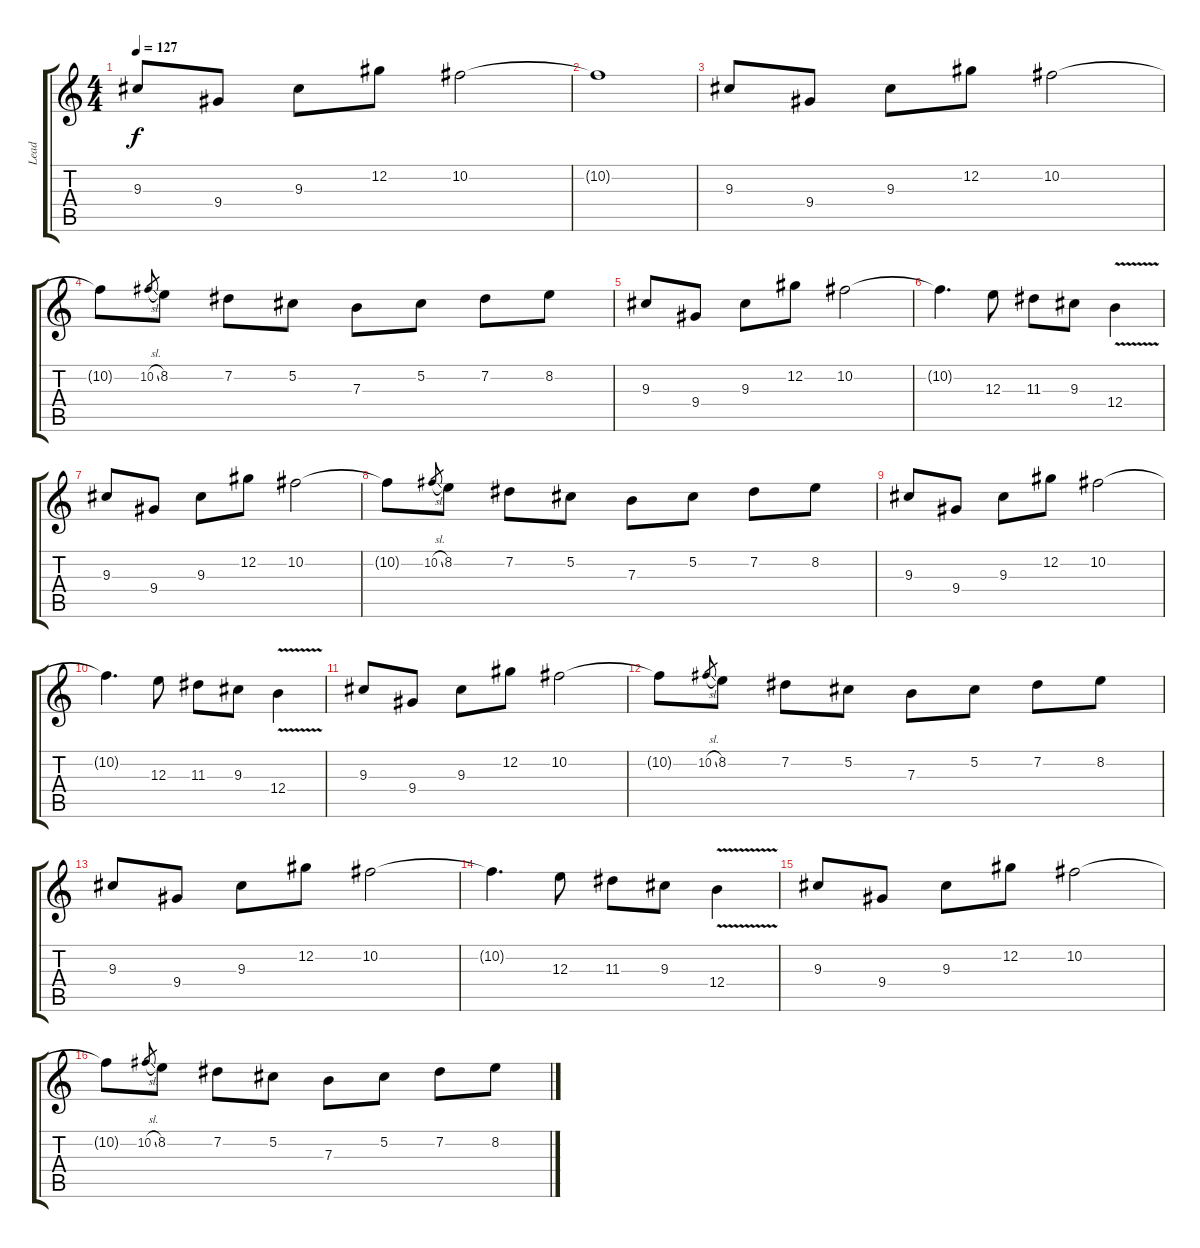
\track ("Lead" "Lead") {instrument distortionguitar}
\staff {score tabs}
\tuning (Db4 Ab3 E3 B2 Gb2 Db2) {hide}
\ts (4 4)
\tempo 127
\clef g2
\ks c
9.3.8{dy f} 9.4.8 9.3.8 12.2.8 10.2.2 |
10.2{t}.1 |
9.3.8 9.4.8 9.3.8 12.2.8 10.2.2 |
10.2{t}.8 10.2{sl}.8{gr} 8.2.8 7.2.8 5.2.8 7.3.8 5.2.8 7.2.8 8.2.8 |
9.3.8 9.4.8 9.3.8 12.2.8 10.2.2 |
10.2{t}.4{d} 12.3.8 11.3.8 9.3.8 12.4{v}.4 |
9.3.8 9.4.8 9.3.8 12.2.8 10.2.2 |
10.2{t}.8 10.2{sl}.8{gr} 8.2.8 7.2.8 5.2.8 7.3.8 5.2.8 7.2.8 8.2.8 |
9.3.8 9.4.8 9.3.8 12.2.8 10.2.2 |
10.2{t}.4{d} 12.3.8 11.3.8 9.3.8 12.4{v}.4 |
9.3.8 9.4.8 9.3.8 12.2.8 10.2.2 |
10.2{t}.8 10.2{sl}.8{gr} 8.2.8 7.2.8 5.2.8 7.3.8 5.2.8 7.2.8 8.2.8 |
9.3.8 9.4.8 9.3.8 12.2.8 10.2.2 |
10.2{t}.4{d} 12.3.8 11.3.8 9.3.8 12.4{v}.4 |
9.3.8 9.4.8 9.3.8 12.2.8 10.2.2 |
10.2{t}.8 10.2{sl}.8{gr} 8.2.8 7.2.8 5.2.8 7.3.8 5.2.8 7.2.8 8.2.8
